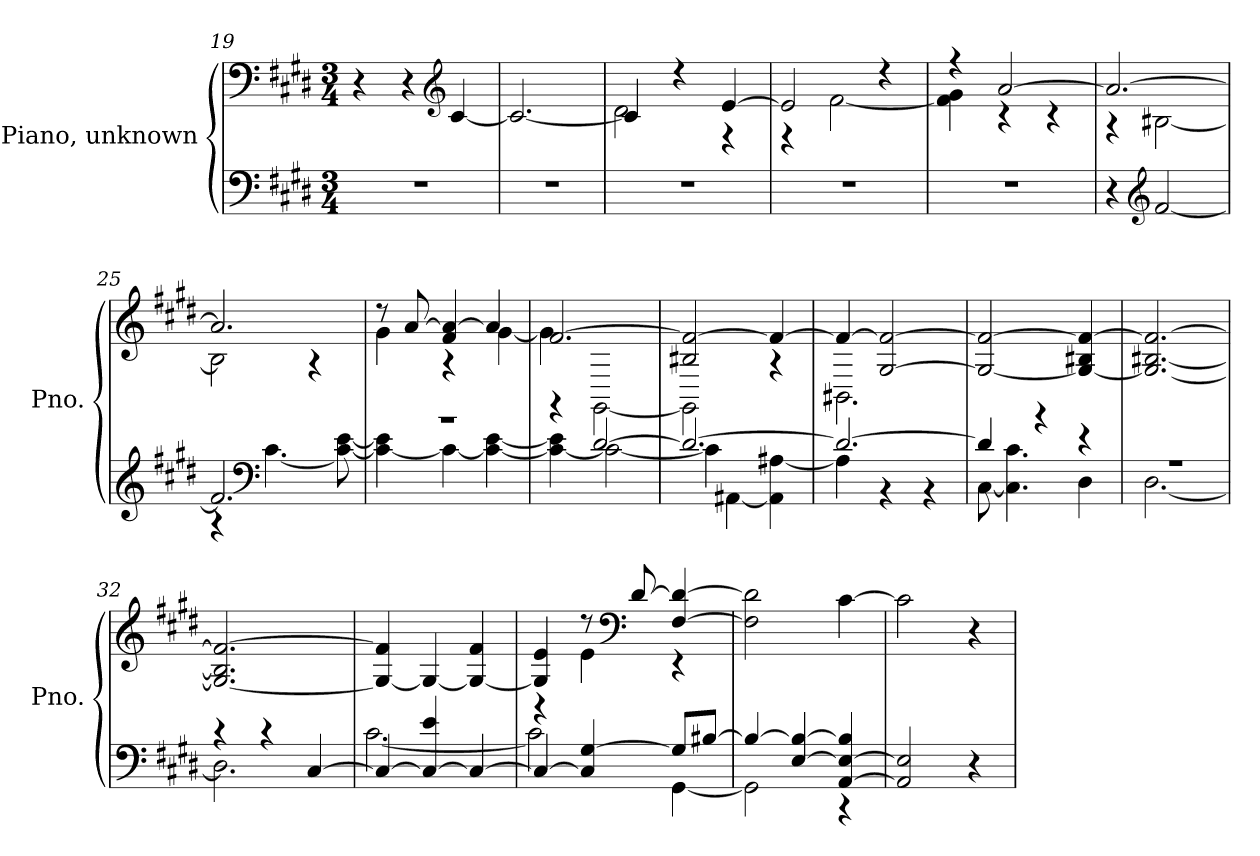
**kern	**kern
*part1	*part1
*staff2	*staff1
*I"Piano, unknown	*
*I'Pno.	*
*clefF4	*clefF4
*k[f#c#g#d#]	*k[f#c#g#d#]
*M3/4	*M3/4
=19	=19
2.r	4r
.	4r
*	*clefG2
.	[4c#/
=20	=20
2.r	2.c#/_
=21	=21
*	*^
2.r	4c#/]	2d#\
.	4r	.
.	[4e/	4r
=22	=22	=22
2.r	2e/]	4r
.	.	[2f#\
.	4r	.
=23	=23	=23
2.r	4r	4f#\] 4g#\
.	[2a/	4r
.	.	4r
=24	=24	=24
4r	2.a/_	4r
*clefG2	*	*
[2f#/	.	[2B#X\
=25	=25	=25
*^	*	*
2.f#/]	4r	2.a/]	2B#\]
*clefF4	*	*	*
.	[4.c#\	.	.
.	.	.	4r
.	8c#\_ [8e\	.	.
!!LO:LB:g=z	!!
=26	=26	=26	=26
2.r	4c#\_ 4e\]	8r	4g#\
.	.	[8a/	.
.	4c#\_	4f#/ 4a/_	4r
.	4c#\_ [4e\	4a/]	[4g#\
=27	=27	=27	=27
4r	4c#\_ 4e\]	[2.f#/	4g#\]
[2d#/	2c#\_	.	[2GG#\
=28	=28	=28	=28
2.d#/_	4c#\]	2B#X/ 2f#/_	2GG#\]
.	[4AA#X\	.	.
.	4AA#\] [4A#X\	4f#/_	4r
=29	=29	=29	=29
2.d#/_	4A#\]	4f#/_	2.BB#X\
.	4r	[2G#/ 2f#/_	.
.	4r	.	.
*	*	*v	*v
=30	=30	=30
4d#/]	[8C#\	2G#/_ 2f#/_
.	4.C#\] 4.c#\	.
4r	.	.
4r	4D#\	4G#/_ 4B#X/ 4f#/_
=31	=31	=31
2.r	[2.D#\	2.G#/_ [2.B#X/ 2.f#/_
=32	=32	=32
4r	2.D#\]	2.G#/_ 2.B#/] 2.f#/_
4r	.	.
[4C#/	.	.
!!LO:LB:g=z
=33	=33	=33
4C#/_	[2.c#\	4G#/_ 4f#/]
4C#/_ 4e/	.	4G#/_
4C#/_	.	4G#/_ 4f#/
=34	=34	=34
*	*	*^
4C#/_	2c#\]	4G#/] 4e/	4r
4C#/] [4G#/	.	8r	4e\
*	*	*clefF4	*
.	.	[8d#/	.
8G#/L]	[4GG#\	[4F#/ 4d#/_	4r
[8B#X/J	.	.	.
*	*	*v	*v
=35	=35	=35
4B#/_	2GG#\]	2F#\] 2d#\]
[4E/ 4B#/_	.	.
[4AA/ 4E/_ 4B#/]	4r	[4c#\
*v	*v	*
=36	=36
2AA/] 2E/]	2c#\]
4r	4r
=	=
*-	*-
